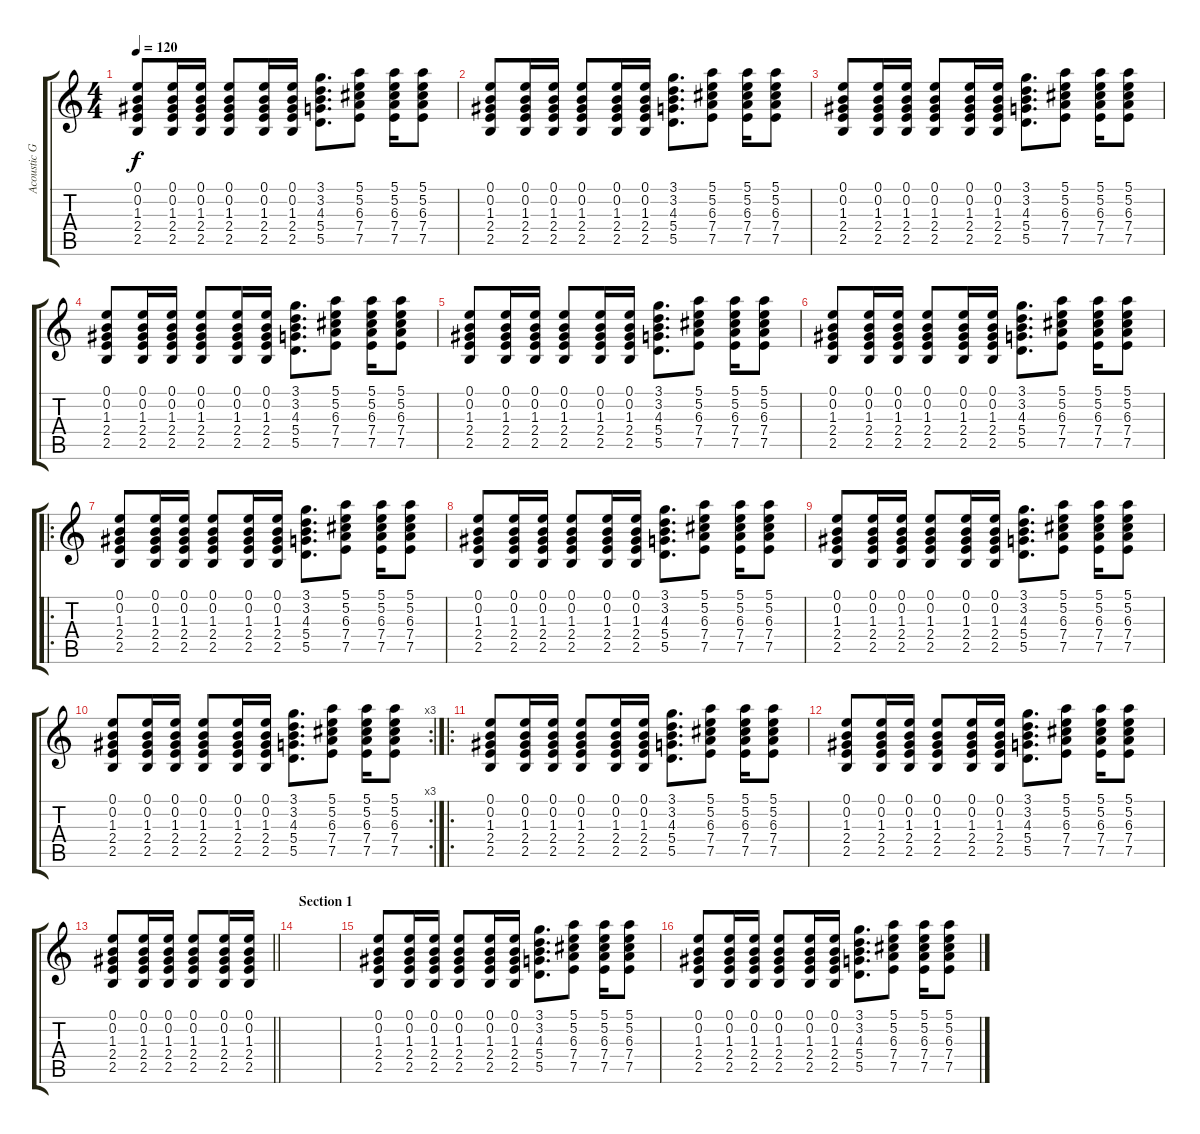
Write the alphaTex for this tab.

\track ("Acoustic Guitar " "Acoustic G") {instrument acousticguitarsteel}
\staff {score tabs}
\tuning (E4 B3 G3 D3 A2 E2) {hide}
\ts (4 4)
\tempo 120
\clef g2
\ks c
(0.1 0.2 1.3 2.4 2.5).8{dy f} (0.1 0.2 1.3 2.4 2.5).16 (0.1 0.2 1.3 2.4 2.5).16 (0.1 0.2 1.3 2.4 2.5).8 (0.1 0.2 1.3 2.4 2.5).16 (0.1 0.2 1.3 2.4 2.5).16 (3.1 3.2 4.3 5.4 5.5).8{d} (5.1 5.2 6.3 7.4 7.5).8 (5.1 5.2 6.3 7.4 7.5).16 (5.1 5.2 6.3 7.4 7.5).8 |
(0.1 0.2 1.3 2.4 2.5).8 (0.1 0.2 1.3 2.4 2.5).16 (0.1 0.2 1.3 2.4 2.5).16 (0.1 0.2 1.3 2.4 2.5).8 (0.1 0.2 1.3 2.4 2.5).16 (0.1 0.2 1.3 2.4 2.5).16 (3.1 3.2 4.3 5.4 5.5).8{d} (5.1 5.2 6.3 7.4 7.5).8 (5.1 5.2 6.3 7.4 7.5).16 (5.1 5.2 6.3 7.4 7.5).8 |
(0.1 0.2 1.3 2.4 2.5).8 (0.1 0.2 1.3 2.4 2.5).16 (0.1 0.2 1.3 2.4 2.5).16 (0.1 0.2 1.3 2.4 2.5).8 (0.1 0.2 1.3 2.4 2.5).16 (0.1 0.2 1.3 2.4 2.5).16 (3.1 3.2 4.3 5.4 5.5).8{d} (5.1 5.2 6.3 7.4 7.5).8 (5.1 5.2 6.3 7.4 7.5).16 (5.1 5.2 6.3 7.4 7.5).8 |
(0.1 0.2 1.3 2.4 2.5).8 (0.1 0.2 1.3 2.4 2.5).16 (0.1 0.2 1.3 2.4 2.5).16 (0.1 0.2 1.3 2.4 2.5).8 (0.1 0.2 1.3 2.4 2.5).16 (0.1 0.2 1.3 2.4 2.5).16 (3.1 3.2 4.3 5.4 5.5).8{d} (5.1 5.2 6.3 7.4 7.5).8 (5.1 5.2 6.3 7.4 7.5).16 (5.1 5.2 6.3 7.4 7.5).8 |
(0.1 0.2 1.3 2.4 2.5).8 (0.1 0.2 1.3 2.4 2.5).16 (0.1 0.2 1.3 2.4 2.5).16 (0.1 0.2 1.3 2.4 2.5).8 (0.1 0.2 1.3 2.4 2.5).16 (0.1 0.2 1.3 2.4 2.5).16 (3.1 3.2 4.3 5.4 5.5).8{d} (5.1 5.2 6.3 7.4 7.5).8 (5.1 5.2 6.3 7.4 7.5).16 (5.1 5.2 6.3 7.4 7.5).8 |
(0.1 0.2 1.3 2.4 2.5).8 (0.1 0.2 1.3 2.4 2.5).16 (0.1 0.2 1.3 2.4 2.5).16 (0.1 0.2 1.3 2.4 2.5).8 (0.1 0.2 1.3 2.4 2.5).16 (0.1 0.2 1.3 2.4 2.5).16 (3.1 3.2 4.3 5.4 5.5).8{d} (5.1 5.2 6.3 7.4 7.5).8 (5.1 5.2 6.3 7.4 7.5).16 (5.1 5.2 6.3 7.4 7.5).8 |
\ro
(0.1 0.2 1.3 2.4 2.5).8 (0.1 0.2 1.3 2.4 2.5).16 (0.1 0.2 1.3 2.4 2.5).16 (0.1 0.2 1.3 2.4 2.5).8 (0.1 0.2 1.3 2.4 2.5).16 (0.1 0.2 1.3 2.4 2.5).16 (3.1 3.2 4.3 5.4 5.5).8{d} (5.1 5.2 6.3 7.4 7.5).8 (5.1 5.2 6.3 7.4 7.5).16 (5.1 5.2 6.3 7.4 7.5).8 |
(0.1 0.2 1.3 2.4 2.5).8 (0.1 0.2 1.3 2.4 2.5).16 (0.1 0.2 1.3 2.4 2.5).16 (0.1 0.2 1.3 2.4 2.5).8 (0.1 0.2 1.3 2.4 2.5).16 (0.1 0.2 1.3 2.4 2.5).16 (3.1 3.2 4.3 5.4 5.5).8{d} (5.1 5.2 6.3 7.4 7.5).8 (5.1 5.2 6.3 7.4 7.5).16 (5.1 5.2 6.3 7.4 7.5).8 |
(0.1 0.2 1.3 2.4 2.5).8 (0.1 0.2 1.3 2.4 2.5).16 (0.1 0.2 1.3 2.4 2.5).16 (0.1 0.2 1.3 2.4 2.5).8 (0.1 0.2 1.3 2.4 2.5).16 (0.1 0.2 1.3 2.4 2.5).16 (3.1 3.2 4.3 5.4 5.5).8{d} (5.1 5.2 6.3 7.4 7.5).8 (5.1 5.2 6.3 7.4 7.5).16 (5.1 5.2 6.3 7.4 7.5).8 |
\rc 3
(0.1 0.2 1.3 2.4 2.5).8 (0.1 0.2 1.3 2.4 2.5).16 (0.1 0.2 1.3 2.4 2.5).16 (0.1 0.2 1.3 2.4 2.5).8 (0.1 0.2 1.3 2.4 2.5).16 (0.1 0.2 1.3 2.4 2.5).16 (3.1 3.2 4.3 5.4 5.5).8{d} (5.1 5.2 6.3 7.4 7.5).8 (5.1 5.2 6.3 7.4 7.5).16 (5.1 5.2 6.3 7.4 7.5).8 |
\ro
(0.1 0.2 1.3 2.4 2.5).8 (0.1 0.2 1.3 2.4 2.5).16 (0.1 0.2 1.3 2.4 2.5).16 (0.1 0.2 1.3 2.4 2.5).8 (0.1 0.2 1.3 2.4 2.5).16 (0.1 0.2 1.3 2.4 2.5).16 (3.1 3.2 4.3 5.4 5.5).8{d} (5.1 5.2 6.3 7.4 7.5).8 (5.1 5.2 6.3 7.4 7.5).16 (5.1 5.2 6.3 7.4 7.5).8 |
(0.1 0.2 1.3 2.4 2.5).8 (0.1 0.2 1.3 2.4 2.5).16 (0.1 0.2 1.3 2.4 2.5).16 (0.1 0.2 1.3 2.4 2.5).8 (0.1 0.2 1.3 2.4 2.5).16 (0.1 0.2 1.3 2.4 2.5).16 (3.1 3.2 4.3 5.4 5.5).8{d} (5.1 5.2 6.3 7.4 7.5).8 (5.1 5.2 6.3 7.4 7.5).16 (5.1 5.2 6.3 7.4 7.5).8 |
\barLineRight lightlight
(0.1 0.2 1.3 2.4 2.5).8 (0.1 0.2 1.3 2.4 2.5).16 (0.1 0.2 1.3 2.4 2.5).16 (0.1 0.2 1.3 2.4 2.5).8 (0.1 0.2 1.3 2.4 2.5).16 (0.1 0.2 1.3 2.4 2.5).16 |
\section ("" "Section 1")
|
(0.1 0.2 1.3 2.4 2.5).8 (0.1 0.2 1.3 2.4 2.5).16 (0.1 0.2 1.3 2.4 2.5).16 (0.1 0.2 1.3 2.4 2.5).8 (0.1 0.2 1.3 2.4 2.5).16 (0.1 0.2 1.3 2.4 2.5).16 (3.1 3.2 4.3 5.4 5.5).8{d} (5.1 5.2 6.3 7.4 7.5).8 (5.1 5.2 6.3 7.4 7.5).16 (5.1 5.2 6.3 7.4 7.5).8 |
(0.1 0.2 1.3 2.4 2.5).8 (0.1 0.2 1.3 2.4 2.5).16 (0.1 0.2 1.3 2.4 2.5).16 (0.1 0.2 1.3 2.4 2.5).8 (0.1 0.2 1.3 2.4 2.5).16 (0.1 0.2 1.3 2.4 2.5).16 (3.1 3.2 4.3 5.4 5.5).8{d} (5.1 5.2 6.3 7.4 7.5).8 (5.1 5.2 6.3 7.4 7.5).16 (5.1 5.2 6.3 7.4 7.5).8
